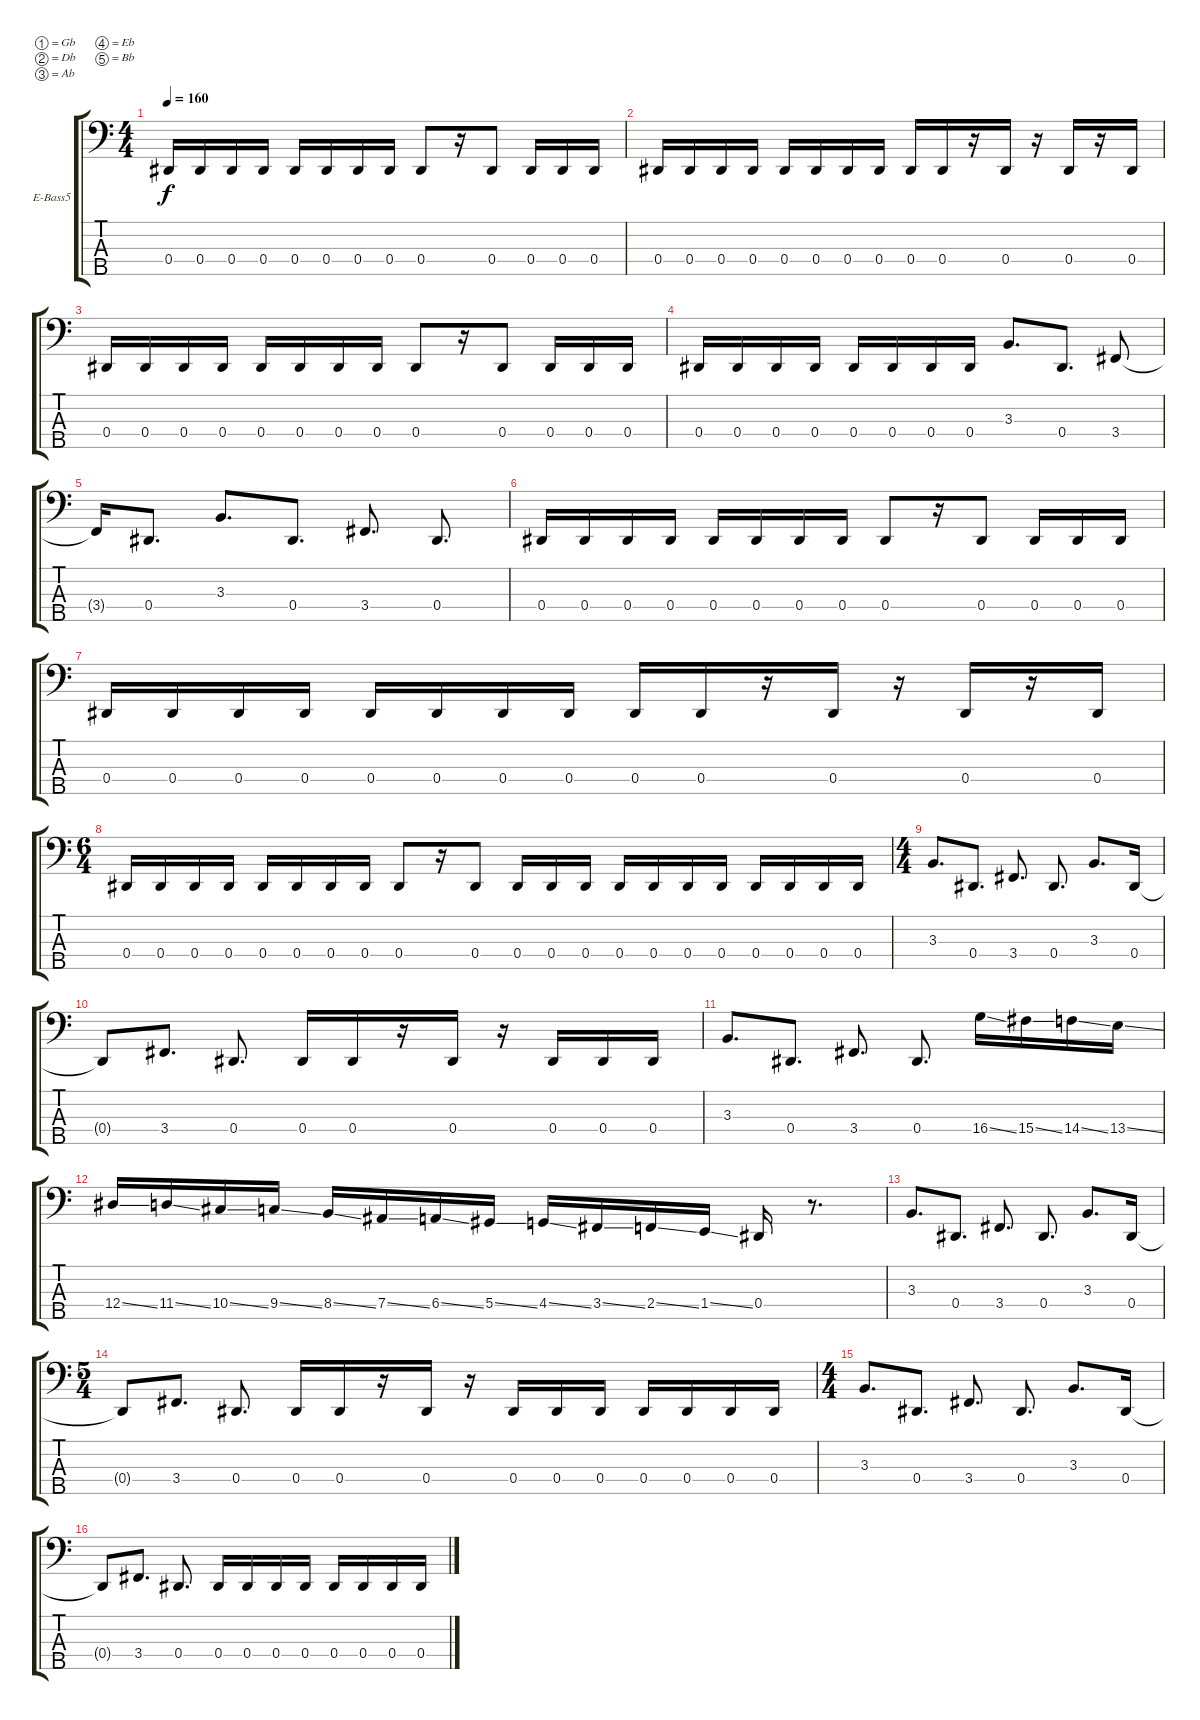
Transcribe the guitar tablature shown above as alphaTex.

\defaultSystemsLayout 4
\bracketExtendMode groupsimilarinstruments
\firstSystemTrackNameOrientation horizontal
\otherSystemsTrackNameOrientation horizontal
\track ("Arif Mirabdolbaghi" "E-Bass5") {instrument electricbassfinger}
\staff {score tabs}
\tuning (Gb2 Db2 Ab1 Eb1 Bb0)
\ts (4 4)
\tempo 160
\clef f4
\ks c
0.4.16{dy f} 0.4.16 0.4.16 0.4.16 0.4.16 0.4.16 0.4.16 0.4.16 0.4.8 r.16 0.4.8 0.4.16 0.4.16 0.4.16 |
0.4.16 0.4.16 0.4.16 0.4.16 0.4.16 0.4.16 0.4.16 0.4.16 0.4.16 0.4.16 r.16 0.4.16 r.16 0.4.16 r.16 0.4.16 |
0.4.16 0.4.16 0.4.16 0.4.16 0.4.16 0.4.16 0.4.16 0.4.16 0.4.8 r.16 0.4.8 0.4.16 0.4.16 0.4.16 |
0.4.16 0.4.16 0.4.16 0.4.16 0.4.16 0.4.16 0.4.16 0.4.16 3.3.8{d} 0.4.8{d} 3.4.8 |
3.4{t}.16 0.4.8{d} 3.3.8{d} 0.4.8{d} 3.4.8{d} 0.4.8{d} |
0.4.16 0.4.16 0.4.16 0.4.16 0.4.16 0.4.16 0.4.16 0.4.16 0.4.8 r.16 0.4.8 0.4.16 0.4.16 0.4.16 |
0.4.16 0.4.16 0.4.16 0.4.16 0.4.16 0.4.16 0.4.16 0.4.16 0.4.16 0.4.16 r.16 0.4.16 r.16 0.4.16 r.16 0.4.16 |
\ts (6 4)
0.4.16 0.4.16 0.4.16 0.4.16 0.4.16 0.4.16 0.4.16 0.4.16 0.4.8 r.16 0.4.8 0.4.16 0.4.16 0.4.16 0.4.16 0.4.16 0.4.16 0.4.16 0.4.16 0.4.16 0.4.16 0.4.16 |
\ts (4 4)
3.3.8{d} 0.4.8{d} 3.4.8{d} 0.4.8{d} 3.3.8{d} 0.4.16 |
0.4{t}.8 3.4.8{d} 0.4.8{d} 0.4.16 0.4.16 r.16 0.4.16 r.16 0.4.16 0.4.16 0.4.16 |
3.3.8{d} 0.4.8{d} 3.4.8{d} 0.4.8{d} 16.4{ss}.16 15.4{ss}.16 14.4{ss}.16 13.4{ss}.16 |
12.4{ss}.16 11.4{ss}.16 10.4{ss}.16 9.4{ss}.16 8.4{ss}.16 7.4{ss}.16 6.4{ss}.16 5.4{ss}.16 4.4{ss}.16 3.4{ss}.16 2.4{ss}.16 1.4{ss}.16 0.4.16 r.8{d} |
3.3.8{d} 0.4.8{d} 3.4.8{d} 0.4.8{d} 3.3.8{d} 0.4.16 |
\ts (5 4)
0.4{t}.8 3.4.8{d} 0.4.8{d} 0.4.16 0.4.16 r.16 0.4.16 r.16 0.4.16 0.4.16 0.4.16 0.4.16 0.4.16 0.4.16 0.4.16 |
\ts (4 4)
3.3.8{d} 0.4.8{d} 3.4.8{d} 0.4.8{d} 3.3.8{d} 0.4.16 |
0.4{t}.8 3.4.8{d} 0.4.8{d} 0.4.16 0.4.16 0.4.16 0.4.16 0.4.16 0.4.16 0.4.16 0.4.16
